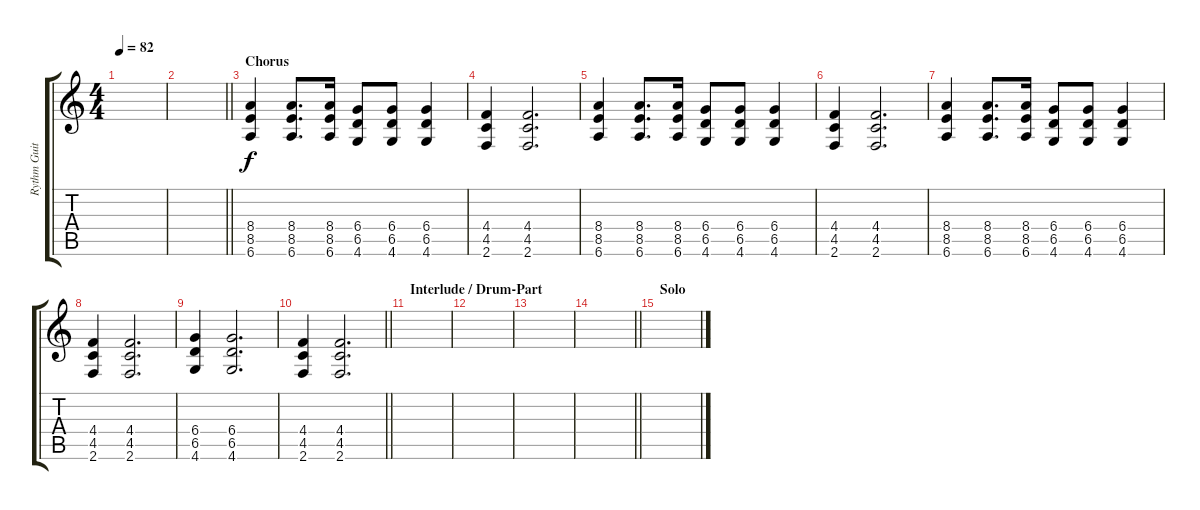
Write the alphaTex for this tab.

\track ("Rythm Guitar" "Rythm Guit") {instrument distortionguitar}
\staff {score tabs}
\tuning (Eb4 Bb3 Gb3 Db3 Ab2 Eb2) {hide}
\ts (4 4)
\tempo 82
\clef g2
\ks c
|
\barLineRight lightlight
|
\section ("" "Chorus")
(8.4 8.5 6.6).4 (8.4 8.5 6.6).8{d} (8.4 8.5 6.6).16 (6.4 6.5 4.6).8 (6.4 6.5 4.6).8 (6.4 6.5 4.6).4 |
(4.4 4.5 2.6).4 (4.4 4.5 2.6).2{d} |
(8.4 8.5 6.6).4 (8.4 8.5 6.6).8{d} (8.4 8.5 6.6).16 (6.4 6.5 4.6).8 (6.4 6.5 4.6).8 (6.4 6.5 4.6).4 |
(4.4 4.5 2.6).4 (4.4 4.5 2.6).2{d} |
(8.4 8.5 6.6).4 (8.4 8.5 6.6).8{d} (8.4 8.5 6.6).16 (6.4 6.5 4.6).8 (6.4 6.5 4.6).8 (6.4 6.5 4.6).4 |
(4.4 4.5 2.6).4 (4.4 4.5 2.6).2{d} |
(6.4 6.5 4.6).4 (6.4 6.5 4.6).2{d} |
\barLineRight lightlight
(4.4 4.5 2.6).4 (4.4 4.5 2.6).2{d} |
\section ("" "Interlude / Drum-Part")
|
|
|
\barLineRight lightlight
|
\section ("" "Solo")
